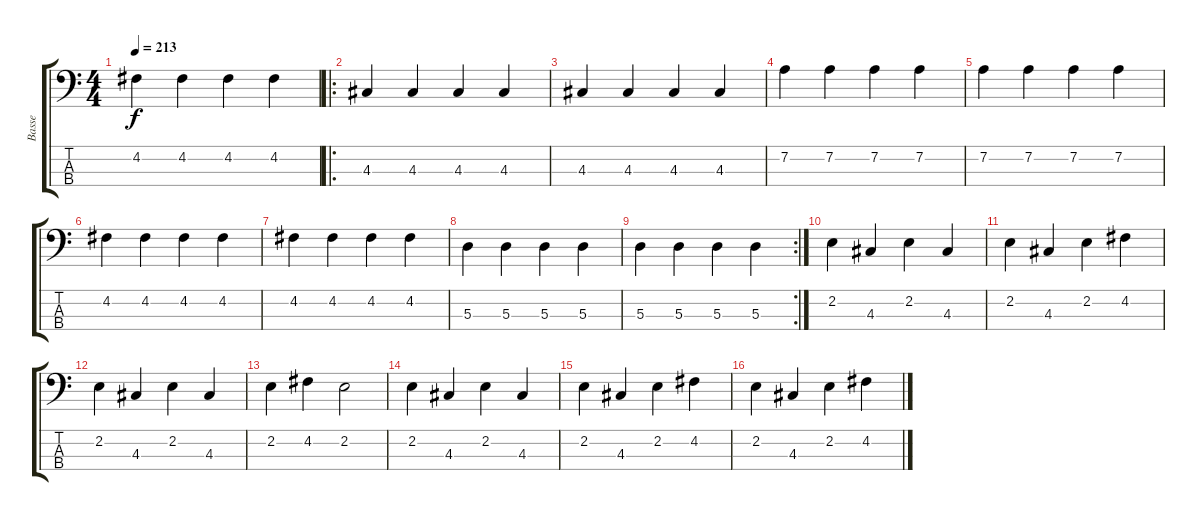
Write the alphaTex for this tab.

\track ("Basse" "Basse") {instrument electricbassfinger}
\staff {score tabs}
\tuning (G2 D2 A1 E1) {hide}
\ts (4 4)
\tempo 213
\clef f4
\ks c
4.2.4{dy f} 4.2.4 4.2.4 4.2.4 |
\ro
4.3.4 4.3.4 4.3.4 4.3.4 |
4.3.4 4.3.4 4.3.4 4.3.4 |
7.2.4 7.2.4 7.2.4 7.2.4 |
7.2.4 7.2.4 7.2.4 7.2.4 |
4.2.4 4.2.4 4.2.4 4.2.4 |
4.2.4 4.2.4 4.2.4 4.2.4 |
5.3.4 5.3.4 5.3.4 5.3.4 |
\rc 2
5.3.4 5.3.4 5.3.4 5.3.4 |
2.2.4 4.3.4 2.2.4 4.3.4 |
2.2.4 4.3.4 2.2.4 4.2.4 |
2.2.4 4.3.4 2.2.4 4.3.4 |
2.2.4 4.2.4 2.2.2 |
2.2.4 4.3.4 2.2.4 4.3.4 |
2.2.4 4.3.4 2.2.4 4.2.4 |
2.2.4 4.3.4 2.2.4 4.2.4
